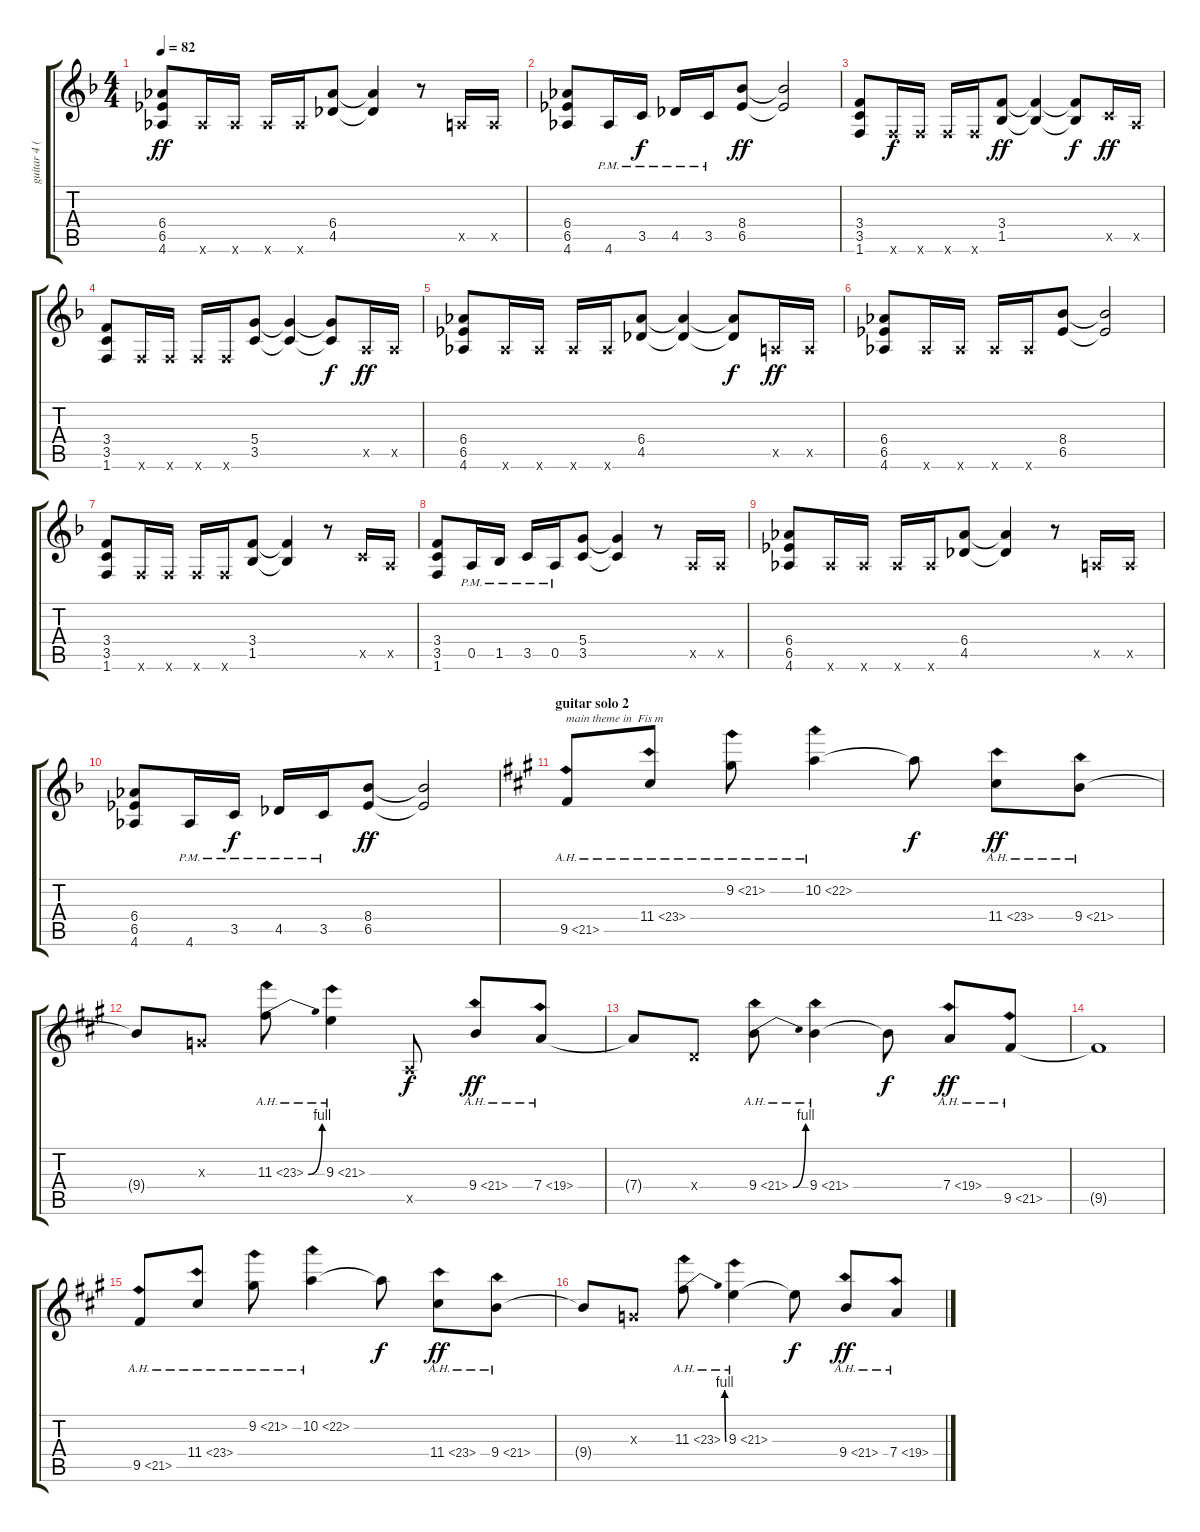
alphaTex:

\track ("guitar 4 (electric overdriven)" "guitar 4 (") {instrument overdrivenguitar}
\staff {score tabs}
\tuning (E4 B3 G3 D3 A2 E2) {hide}
\ts (4 4)
\tempo 82
\clef g2
\ks f
(6.4 6.5 4.6).8{dy ff} 4.6{x}.16 4.6{x}.16 4.6{x}.16 4.6{x}.16 (6.4 4.5).8 (6.4{t} 4.5{t}).4 r.8 0.5{x}.16 0.5{x}.16 |
(6.4 6.5 4.6).8 4.6{pm}.16 3.5{pm}.16{dy f} 4.5{pm}.16 3.5{pm}.16 (8.4 6.5).8{dy ff} (8.4{t} 6.5{t}).2 |
(3.4 3.5 1.6).8 1.6{x}.16{dy f} 1.6{x}.16 1.6{x}.16 1.6{x}.16 (3.4 1.5).8{dy ff} (3.4{t} 1.5{t}).4 (3.4{t} 1.5{t}).8{dy f} 3.5{x}.16{dy ff} 0.5{x}.16 |
(3.4 3.5 1.6).8 1.6{x}.16 1.6{x}.16 1.6{x}.16 1.6{x}.16 (5.4 3.5).8 (5.4{t} 3.5{t}).4 (5.4{t} 3.5{t}).8{dy f} 0.5{x}.16{dy ff} 0.5{x}.16 |
(6.4 6.5 4.6).8 4.6{x}.16 4.6{x}.16 4.6{x}.16 4.6{x}.16 (6.4 4.5).8 (6.4{t} 4.5{t}).4 (6.4{t} 4.5{t}).8{dy f} 0.5{x}.16{dy ff} 0.5{x}.16 |
(6.4 6.5 4.6).8 4.6{x}.16 4.6{x}.16 4.6{x}.16 4.6{x}.16 (8.4 6.5).8 (8.4{t} 6.5{t}).2 |
(3.4 3.5 1.6).8 1.6{x}.16 1.6{x}.16 1.6{x}.16 1.6{x}.16 (3.4 1.5).8 (3.4{t} 1.5{t}).4 r.8 3.5{x}.16 0.5{x}.16 |
(3.4 3.5 1.6).8 0.5{pm}.16 1.5{pm}.16 3.5{pm}.16 0.5{pm}.16 (5.4 3.5).8 (5.4{t} 3.5{t}).4 r.8 0.5{x}.16 0.5{x}.16 |
(6.4 6.5 4.6).8 4.6{x}.16 4.6{x}.16 4.6{x}.16 4.6{x}.16 (6.4 4.5).8 (6.4{t} 4.5{t}).4 r.8 0.5{x}.16 0.5{x}.16 |
(6.4 6.5 4.6).8 4.6{pm}.16 3.5{pm}.16{dy f} 4.5{pm}.16 3.5{pm}.16 (8.4 6.5).8{dy ff} (8.4{t} 6.5{t}).2 |
\section ("" "guitar solo 2")
\ks a
9.5{ah 12}.8{txt "main theme in  Fis m"} 11.4{ah 12}.8 9.2{ah 12}.8 10.2{ah 12}.4 10.2{t}.8{dy f} 11.4{ah 12}.8{dy ff} 9.4{ah 12}.8 |
9.4{t}.8 0.3{x}.8 11.3{be (bend 0 0 60 4) ah 12}.8 9.3{ah 12}.4 0.5{x}.8{dy f} 9.4{ah 12}.8{dy ff} 7.4{ah 12}.8 |
7.4{t}.8 0.4{x}.8 9.4{be (bend 0 0 60 4) ah 12}.8 9.4{ah 12}.4 9.4{t}.8{dy f} 7.4{ah 12}.8{dy ff} 9.5{ah 12}.8 |
9.5{t}.1 |
9.5{ah 12}.8 11.4{ah 12}.8 9.2{ah 12}.8 10.2{ah 12}.4 10.2{t}.8{dy f} 11.4{ah 12}.8{dy ff} 9.4{ah 12}.8 |
9.4{t}.8 0.3{x}.8 11.3{be (bend 0 0 60 4) ah 12}.8 9.3{ah 12}.4 9.3{t}.8{dy f} 9.4{ah 12}.8{dy ff} 7.4{ah 12}.8
